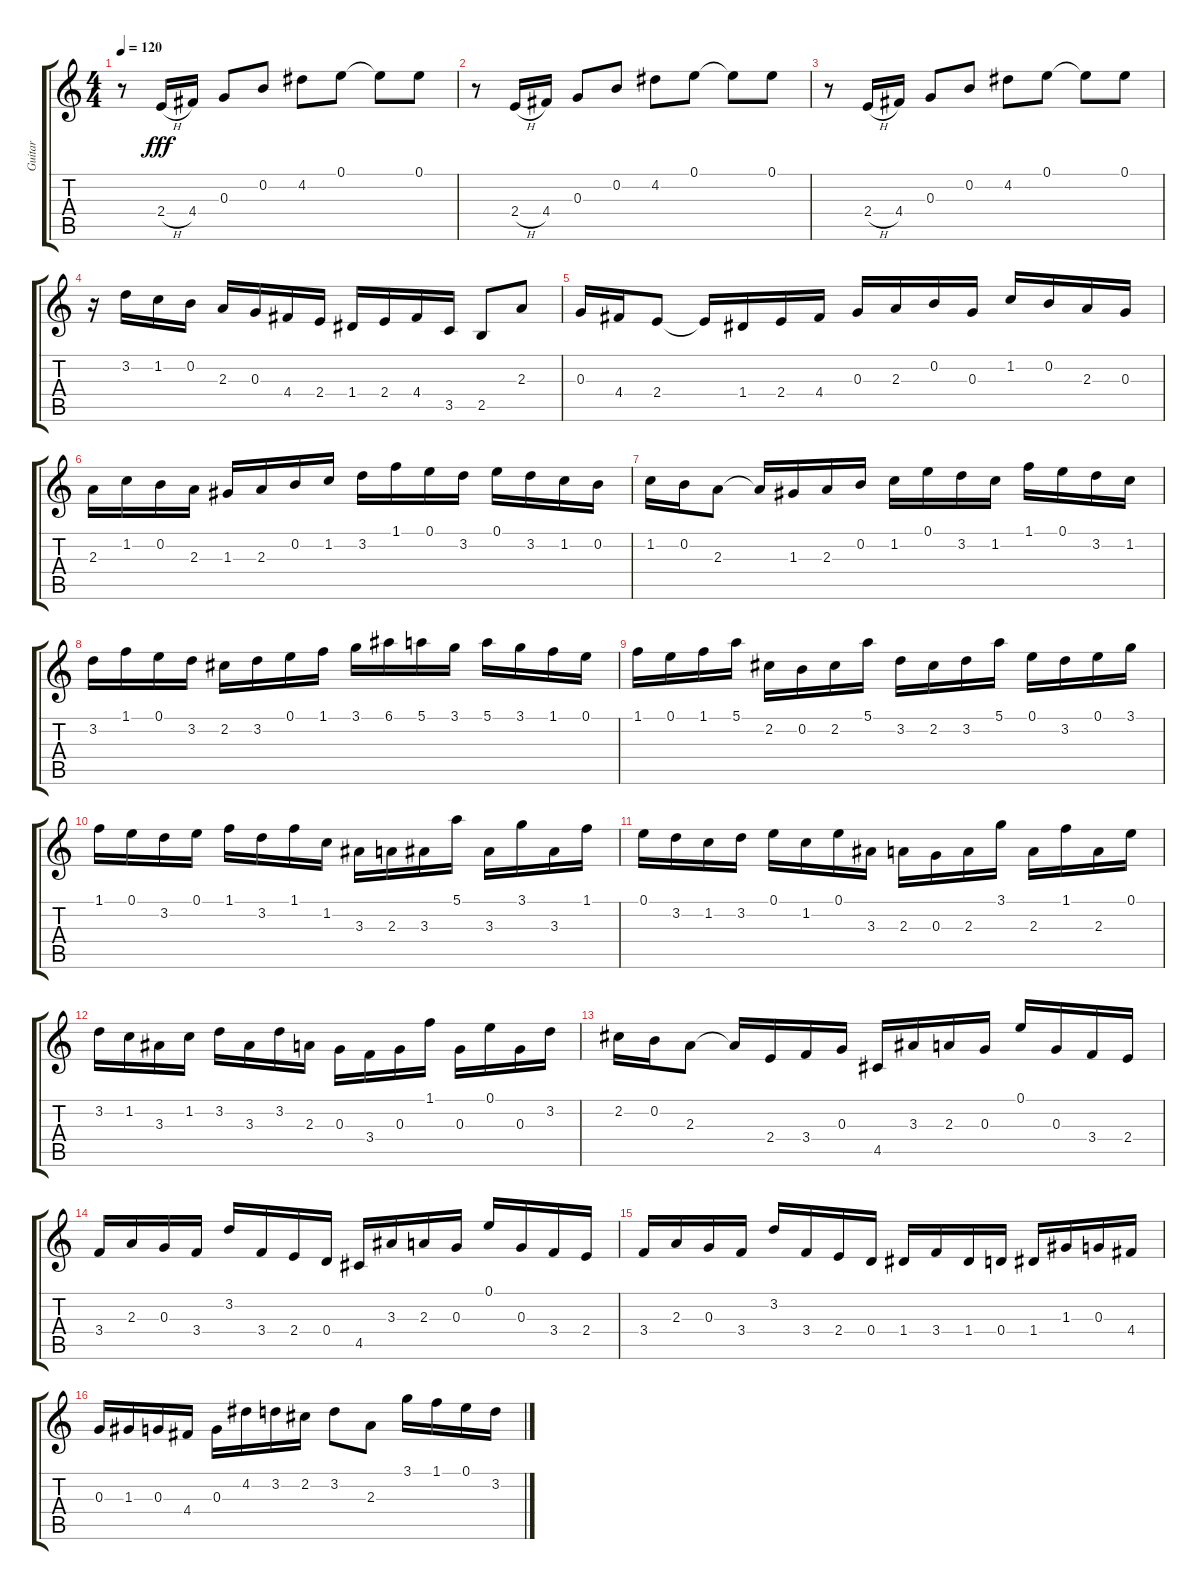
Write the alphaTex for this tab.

\track ("Guitar" "Guitar") {instrument acousticguitarsteel}
\staff {score tabs}
\tuning (E4 B3 G3 D3 A2 E2) {hide}
\ts (4 4)
\tempo 120
\clef g2
\ks c
r.8{dy fff} 2.4{h}.16 4.4.16 0.3.8 0.2.8 4.2.8 0.1.8 0.1{t}.8 0.1.8 |
r.8 2.4{h}.16 4.4.16 0.3.8 0.2.8 4.2.8 0.1.8 0.1{t}.8 0.1.8 |
r.8 2.4{h}.16 4.4.16 0.3.8 0.2.8 4.2.8 0.1.8 0.1{t}.8 0.1.8 |
r.16 3.2.16 1.2.16 0.2.16 2.3.16 0.3.16 4.4.16 2.4.16 1.4.16 2.4.16 4.4.16 3.5.16 2.5.8 2.3.8 |
0.3.16 4.4.16 2.4.8 2.4{t}.16 1.4.16 2.4.16 4.4.16 0.3.16 2.3.16 0.2.16 0.3.16 1.2.16 0.2.16 2.3.16 0.3.16 |
2.3.16 1.2.16 0.2.16 2.3.16 1.3.16 2.3.16 0.2.16 1.2.16 3.2.16 1.1.16 0.1.16 3.2.16 0.1.16 3.2.16 1.2.16 0.2.16 |
1.2.16 0.2.16 2.3.8 2.3{t}.16 1.3.16 2.3.16 0.2.16 1.2.16 0.1.16 3.2.16 1.2.16 1.1.16 0.1.16 3.2.16 1.2.16 |
3.2.16 1.1.16 0.1.16 3.2.16 2.2.16 3.2.16 0.1.16 1.1.16 3.1.16 6.1.16 5.1.16 3.1.16 5.1.16 3.1.16 1.1.16 0.1.16 |
1.1.16 0.1.16 1.1.16 5.1.16 2.2.16 0.2.16 2.2.16 5.1.16 3.2.16 2.2.16 3.2.16 5.1.16 0.1.16 3.2.16 0.1.16 3.1.16 |
1.1.16 0.1.16 3.2.16 0.1.16 1.1.16 3.2.16 1.1.16 1.2.16 3.3.16 2.3.16 3.3.16 5.1.16 3.3.16 3.1.16 3.3.16 1.1.16 |
0.1.16 3.2.16 1.2.16 3.2.16 0.1.16 1.2.16 0.1.16 3.3.16 2.3.16 0.3.16 2.3.16 3.1.16 2.3.16 1.1.16 2.3.16 0.1.16 |
3.2.16 1.2.16 3.3.16 1.2.16 3.2.16 3.3.16 3.2.16 2.3.16 0.3.16 3.4.16 0.3.16 1.1.16 0.3.16 0.1.16 0.3.16 3.2.16 |
2.2.16 0.2.16 2.3.8 2.3{t}.16 2.4.16 3.4.16 0.3.16 4.5.16 3.3.16 2.3.16 0.3.16 0.1.16 0.3.16 3.4.16 2.4.16 |
3.4.16 2.3.16 0.3.16 3.4.16 3.2.16 3.4.16 2.4.16 0.4.16 4.5.16 3.3.16 2.3.16 0.3.16 0.1.16 0.3.16 3.4.16 2.4.16 |
3.4.16 2.3.16 0.3.16 3.4.16 3.2.16 3.4.16 2.4.16 0.4.16 1.4.16 3.4.16 1.4.16 0.4.16 1.4.16 1.3.16 0.3.16 4.4.16 |
0.3.16 1.3.16 0.3.16 4.4.16 0.3.16 4.2.16 3.2.16 2.2.16 3.2.8 2.3.8 3.1.16 1.1.16 0.1.16 3.2.16
